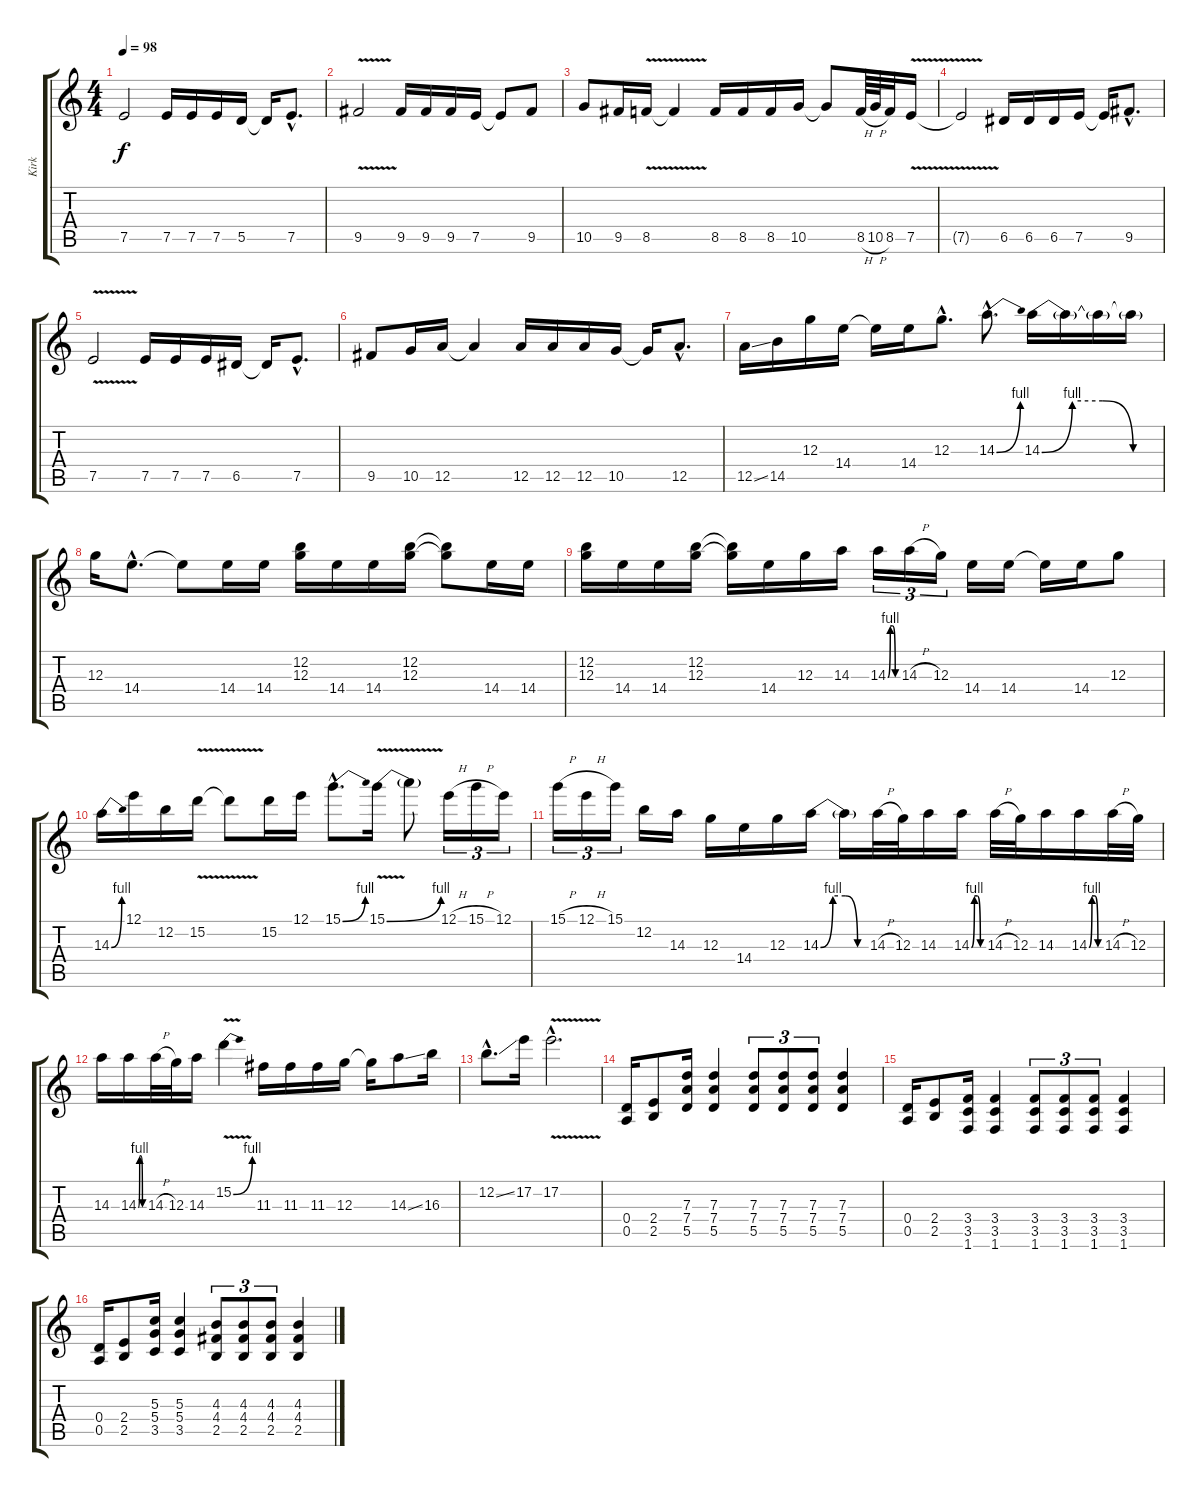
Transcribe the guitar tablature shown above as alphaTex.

\track ("Kirk" "Kirk") {instrument distortionguitar}
\staff {score tabs}
\tuning (E4 B3 G3 D3 A2 E2) {hide}
\ts (4 4)
\tempo 98
\clef g2
\ks c
7.5{t}.2{dy f} 7.5.16 7.5.16 7.5.16 5.5.16 5.5{t}.16 7.5{hac}.8{d} |
9.5{v}.2 9.5.16 9.5.16 9.5.16 7.5.16 7.5{t}.8 9.5.8 |
10.5.8 9.5.16 8.5{v}.16 8.5{t}.4 8.5.16 8.5.16 8.5.16 10.5.16 10.5{t}.8 8.5{h}.64 10.5{h}.64 8.5.32 7.5{v}.16 |
7.5{t}.2 6.5.16 6.5.16 6.5.16 7.5.16 7.5{t}.16 9.5{hac}.8{d} |
7.5{v}.2 7.5.16 7.5.16 7.5.16 6.5.16 6.5{t}.16 7.5{hac}.8{d} |
9.5.8 10.5.16 12.5.16 12.5{t}.4 12.5.16 12.5.16 12.5.16 10.5.16 10.5{t}.16 12.5{hac}.8{d} |
12.5{ss}.16 14.5.16 12.3.16 14.4.16 14.4{t}.16 14.4.16 12.3{hac}.8{d} 14.3{be (bend 0 0 60 4) hac}.8{d} 14.3{be (custom 0 0 15 4 30 4 45 0 60 0)}.16 14.3{t}.16 14.3{t}.16 14.3{t}.16 |
12.3.16 14.4{hac}.8{d} 14.4{t}.8 14.4.16 14.4.16 (12.2 12.3).16 14.4.16 14.4.16 (12.2 12.3).16 (12.2{t} 12.3{t}).8 14.4.16 14.4.16 |
(12.2 12.3).16 14.4.16 14.4.16 (12.2 12.3).16 (12.2{t} 12.3{t}).16 14.4.16 12.3.16 14.3.16 14.3{be (custom 0 0 15 4 30 4 45 0 60 0)}.16{tu (3 2)} 14.3{h}.16{tu (3 2)} 12.3.16{tu (3 2)} 14.4.16 14.4.16 14.4{t}.16 14.4.16 12.3.8 |
14.3{be (bend 0 0 60 4)}.16 12.1.16 12.2.16 15.2{v}.16 15.2{t}.8 15.2.16 12.1.16 15.1{be (bend 0 0 60 4) hac}.8{d} 15.1{be (bend 0 0 60 4) v}.16 15.1{t}.8 12.1{h}.16{tu (3 2)} 15.1{h}.16{tu (3 2)} 12.1.16{tu (3 2)} |
15.1{h}.16{tu (3 2)} 12.1{h}.16{tu (3 2)} 15.1.16{tu (3 2)} 12.2.16 14.3.16 12.3.16 14.4.16 12.3.16 14.3{be (custom 0 0 15 4 30 4 45 0 60 0)}.16 14.3{t}.16 14.3{h}.32 12.3.32 14.3.16 14.3{be (custom 0 0 15 4 30 4 45 0 60 0)}.16 14.3{h}.32 12.3.32 14.3.16 14.3{be (custom 0 0 15 4 30 4 45 0 60 0)}.16 14.3{h}.32 12.3.32 |
14.3.16 14.3{be (custom 0 0 15 4 30 4 45 0 60 0)}.16 14.3{h}.32 12.3.32 14.3.16 15.2{be (bend 0 0 60 4) v}.4 11.3.16 11.3.16 11.3.16 12.3.16 12.3{t}.16 14.3{ss}.8 16.3.16 |
12.2{ss hac}.8{d} 17.2.16 17.2{v hac}.2{d} |
(0.4 0.5).16 (2.4 2.5).8 (7.3 7.4 5.5).16 (7.3 7.4 5.5).4 (7.3 7.4 5.5).8{tu (3 2)} (7.3 7.4 5.5).8{tu (3 2)} (7.3 7.4 5.5).8{tu (3 2)} (7.3 7.4 5.5).4 |
(0.4 0.5).16 (2.4 2.5).8 (3.4 3.5 1.6).16 (3.4 3.5 1.6).4 (3.4 3.5 1.6).8{tu (3 2)} (3.4 3.5 1.6).8{tu (3 2)} (3.4 3.5 1.6).8{tu (3 2)} (3.4 3.5 1.6).4 |
(0.4 0.5).16 (2.4 2.5).8 (5.3 5.4 3.5).16 (5.3 5.4 3.5).4 (4.3 4.4 2.5).8{tu (3 2)} (4.3 4.4 2.5).8{tu (3 2)} (4.3 4.4 2.5).8{tu (3 2)} (4.3 4.4 2.5).4
